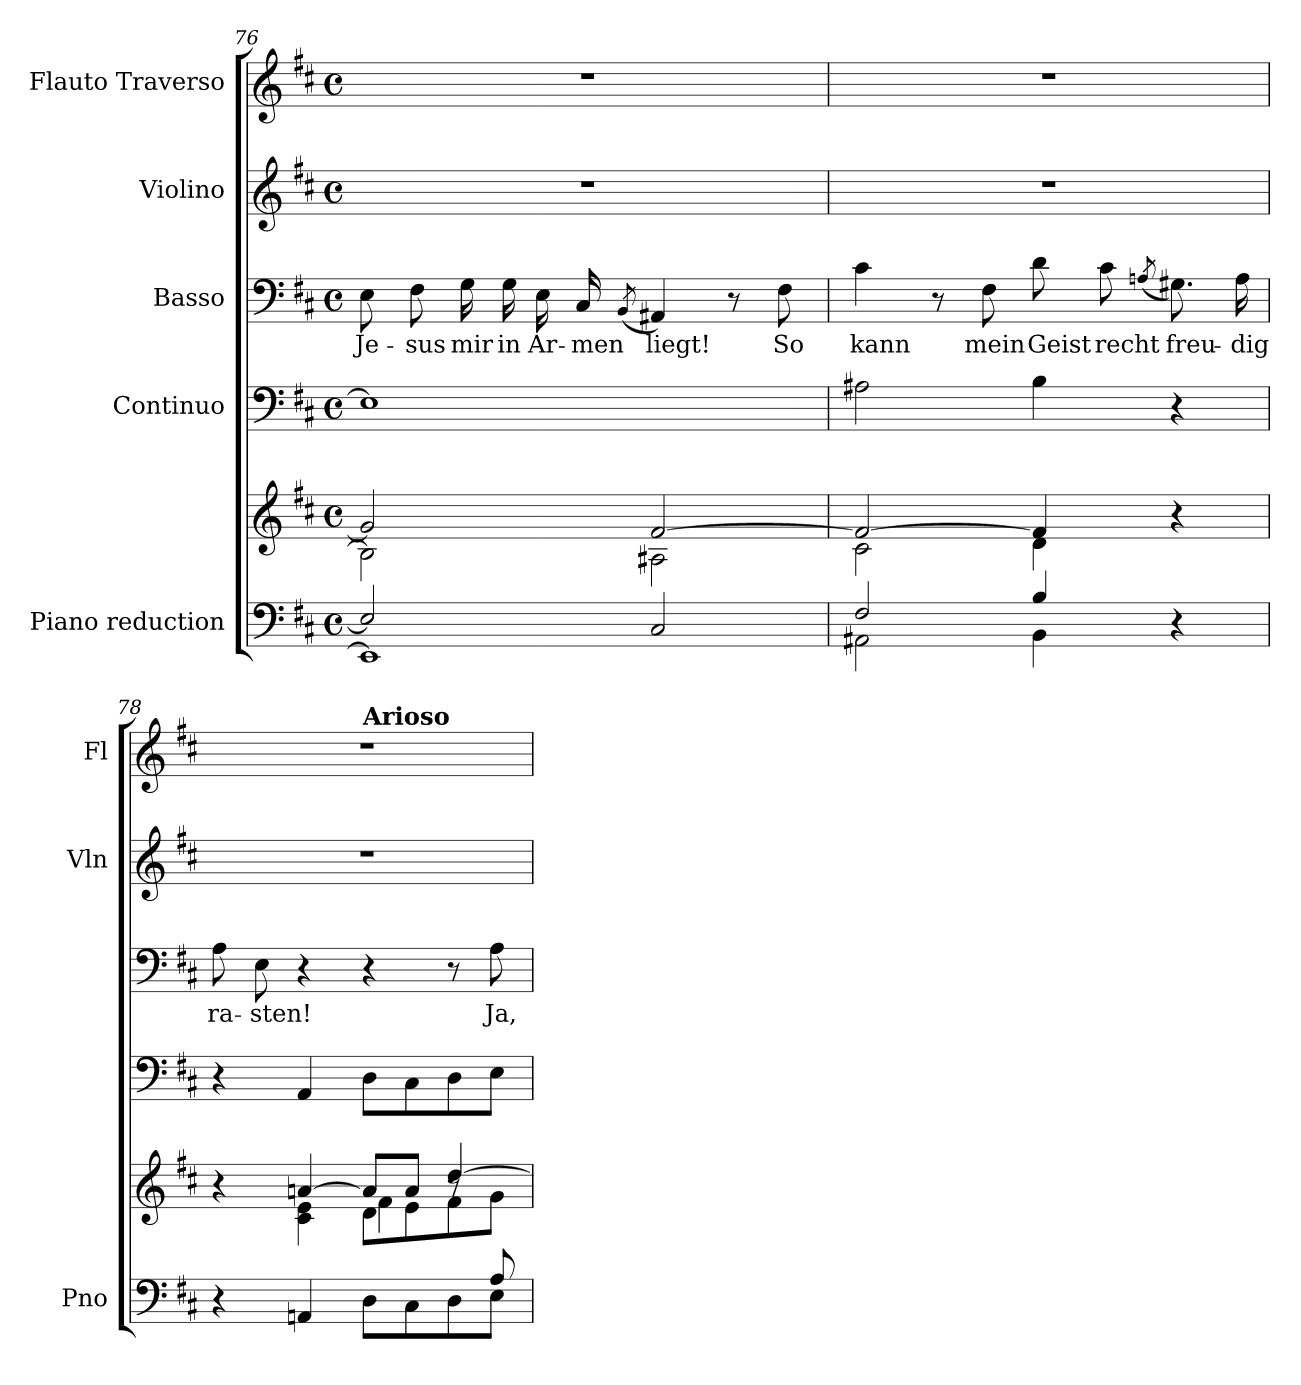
**kern	**kern	**kern	**kern	**text	**kern	**kern
*part5	*part5	*part4	*part3	*part3	*part2	*part1
*staff6	*staff5	*staff4	*staff3	*staff3	*staff2	*staff1
*I"Piano reduction	*	*I"Continuo	*I"Basso	*	*I"Violino	*I"Flauto Traverso
*I'Pno	*	*	*	*	*I'Vln	*I'Fl
*clefF4	*clefG2	*clefF4	*clefF4	*	*clefG2	*clefG2
*k[f#c#]	*k[f#c#]	*k[f#c#]	*k[f#c#]	*	*k[f#c#]	*k[f#c#]
*M4/4	*M4/4	*M4/4	*M4/4	*	*M4/4	*M4/4
*met(c)	*met(c)	*met(c)	*met(c)	*	*met(c)	*met(c)
=76	=76	=76	=76	=76	=76	=76
*^	*^	*	*	*	*	*
!	!	!	!	!	!	!LO:LY:b	!	!
2E/]	1EE]	2g/]	2B\]	1E]	8E\	Je-	1r	1r
!	!	!	!	!	!	!LO:LY:b	!	!
.	.	.	.	.	8F#\	-sus	.	.
!	!	!	!	!	!	!LO:LY:b	!	!
.	.	.	.	.	16G\	mir	.	.
!	!	!	!	!	!	!LO:LY:b	!	!
.	.	.	.	.	16G\	in	.	.
!	!	!	!	!	!	!LO:LY:b	!	!
.	.	.	.	.	16E\	Ar-	.	.
!	!	!	!	!	!	!LO:LY:b	!	!
.	.	.	.	.	16C#/	-men	.	.
.	.	.	.	.	(8qBB/	.	.	.
!	!	!	!	!	!	!LO:LY:b	!	!
2C#/	.	[2f#/	2A#X\	.	4AA#X/)	liegt!	.	.
.	.	.	.	.	8r	.	.	.
!	!	!	!	!	!	!LO:LY:b	!	!
.	.	.	.	.	8F#\	So	.	.
!!LO:LB:g=z
=77	=77	=77	=77	=77	=77	=77	=77	=77
!	!	!	!	!	!	!LO:LY:b	!	!
2F#/	2AA#X\	2f#/_	2c#\	2A#X\	4c#\	kann	1r	1r
.	.	.	.	.	8r	.	.	.
!	!	!	!	!	!	!LO:LY:b	!	!
.	.	.	.	.	8F#\	mein	.	.
!	!	!	!	!	!	!LO:LY:b	!	!
4B/	4BB\	4f#/]	4d\	4B\	8d\	Geist	.	.
!	!	!	!	!	!	!LO:LY:b	!	!
.	.	.	.	.	8c#\	recht	.	.
.	.	.	.	.	(8qAn/	.	.	.
!	!	!	!	!	!	!LO:LY:b	!	!
4r	4ryy	4r	4ryy	4r	8.G#X\)	freu-	.	.
!	!	!	!	!	!	!LO:LY:b	!	!
.	.	.	.	.	16A\	-dig	.	.
=78	=78	=78	=78	=78	=78	=78	=78	=78
*	*	*	*^	*	*	*	*	*
!	!	!	!	!	!	!	!LO:LY:b	!	!
*	*	*	*	*	*	*	*	*	*^
2..ryy	4r	4r	4ryy	4ryy	4r	8A\	ra-	1r	1r	2ryy
!	!	!	!	!	!	!	!LO:LY:b	!	!	!
.	.	.	.	.	.	8E\	-sten!	.	.	.
.	4AAn/	[4an/	4c#\ 4e\	4ryy	4AA/	4r	.	.	.	.
!	!	!	!	!	!	!	!	!	!	!LO:TX:a:B:t=Arioso
.	8D\L	8a/L]	8d\L	4f#\	8D\L	4r	.	.	.	2ryy
.	8C#\	8a/J	8e\	.	8C#\	.	.	.	.	.
.	8D\	[4dd/	8f#\	8r	8D\	8r	.	.	.	.
!	!	!	!	!	!	!	!LO:LY:b	!	!	!
8A/	8E\J	.	8g\J	8ryy	8E\J	8A\	Ja,	.	.	.
*v	*v	*	*	*	*	*	*	*	*v	*v
*	*v	*v	*v	*	*	*	*	*
=	=	=	=	=	=	=
*-	*-	*-	*-	*-	*-	*-
